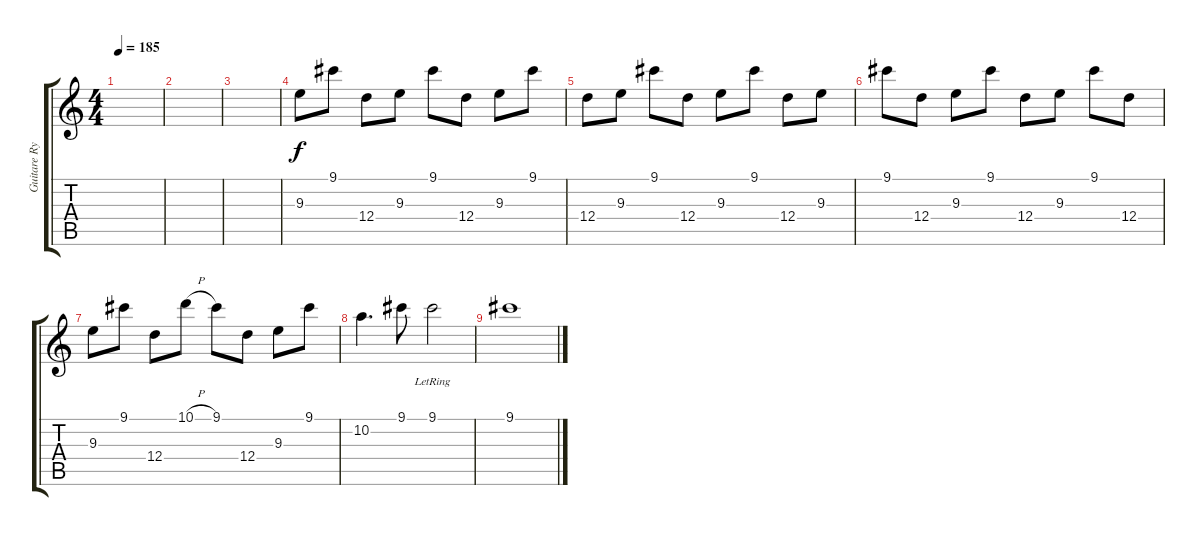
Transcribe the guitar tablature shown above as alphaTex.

\track ("Guitare Rythm 2" "Guitare Ry") {instrument acousticguitarsteel}
\staff {score tabs}
\tuning (E4 B3 G3 D3 A2 E2) {hide}
\ts (4 4)
\tempo 185
\clef g2
\ks c
|
|
|
9.3.8{volume 8} 9.1.8 12.4.8 9.3.8 9.1.8 12.4.8 9.3.8 9.1.8 |
12.4.8 9.3.8 9.1.8 12.4.8 9.3.8 9.1.8 12.4.8 9.3.8 |
9.1.8 12.4.8 9.3.8 9.1.8 12.4.8 9.3.8 9.1.8 12.4.8 |
9.3.8 9.1.8 12.4.8 10.1{h}.8 9.1.8 12.4.8 9.3.8 9.1.8 |
10.2.4{d} 9.1.8 9.1{lr}.2 |
9.1.1{volume 7}
